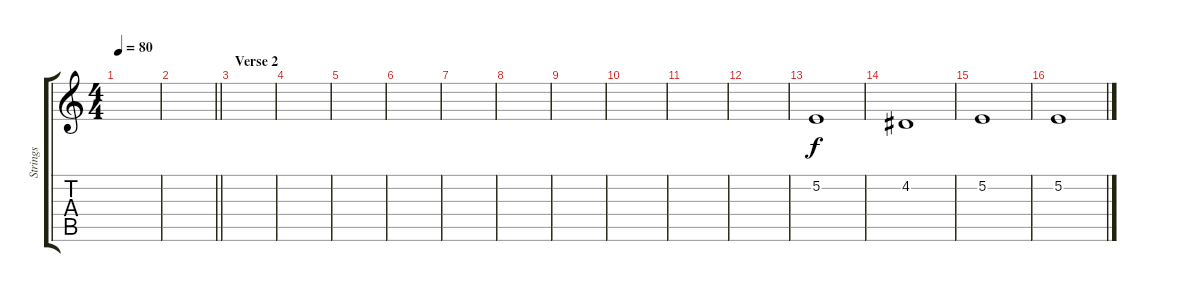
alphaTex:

\track ("Strings" "Strings") {instrument stringensemble1}
\staff {score tabs}
\tuning (E4 B3 G3 D3 A2 E2) {hide}
\ts (4 4)
\tempo 80
\clef g2
\ks c
|
\barLineRight lightlight
|
\section ("" "Verse 2")
|
|
|
|
|
|
|
|
|
|
5.2.1{dy f} |
4.2.1 |
5.2.1 |
5.2.1
